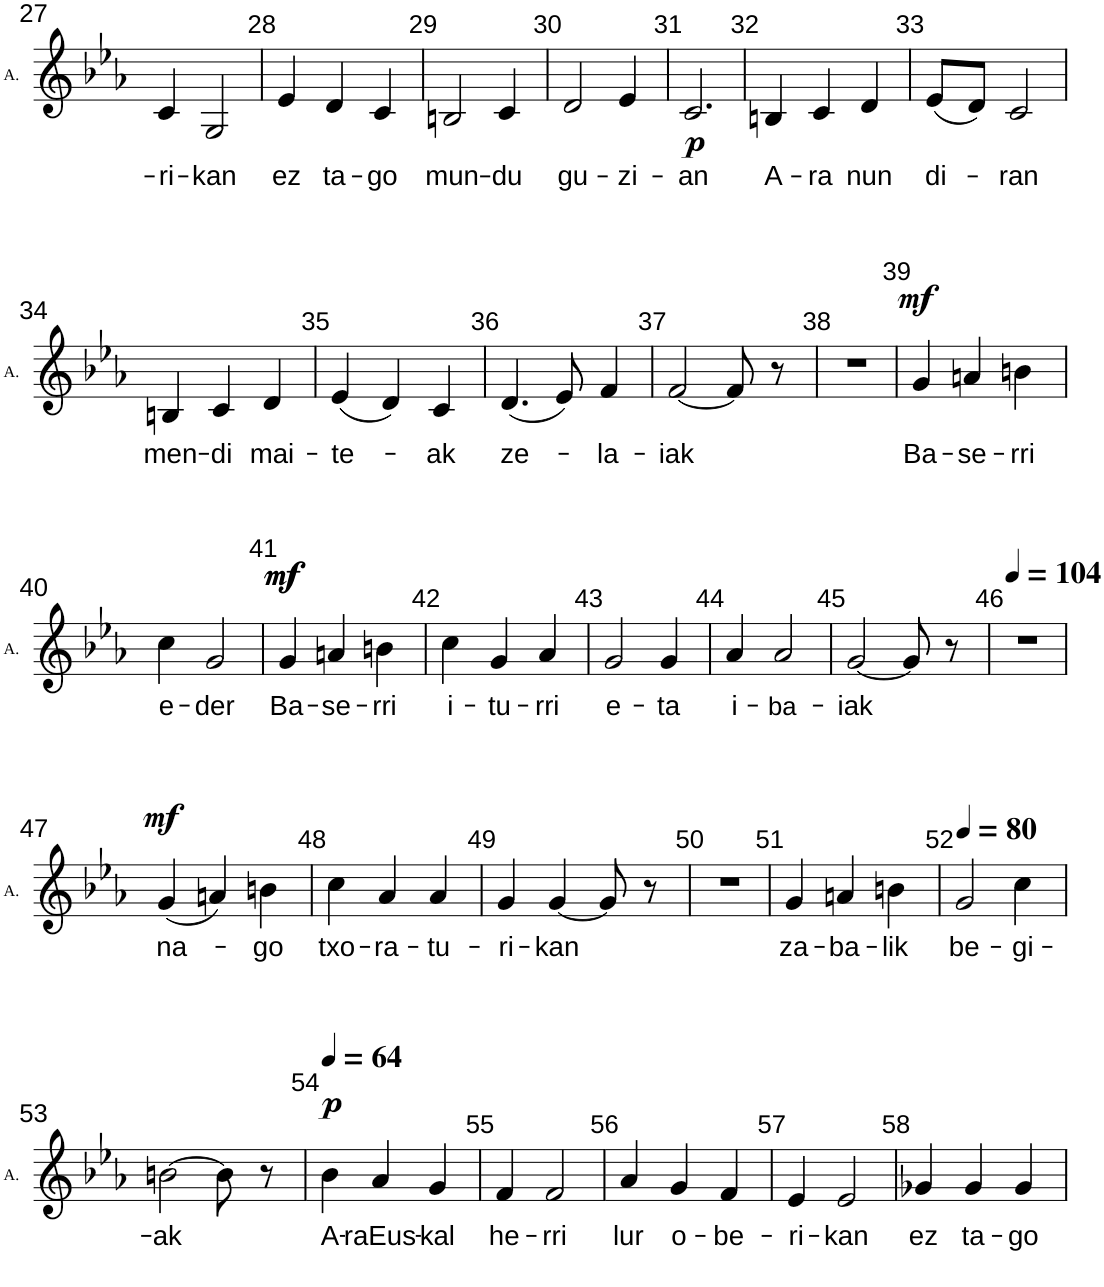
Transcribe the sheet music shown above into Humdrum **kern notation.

**kern	**text	**dynam
*part1	*part1	*part1
*staff1	*staff1	*staff1
*I"Alto	*	*
*I'A.	*	*
!!LO:PB:g=z
*clefG2	*	*
*k[b-e-a-]	*	*
*M3/4	*	*
=27	=27	=27
!	!LO:LY:b	!
4c/	-ri-	.
!	!LO:LY:b	!
2G/	-kan	.
=28	=28	=28
!	!LO:LY:b	!
4e-/	ez	.
!	!LO:LY:b	!
4d/	ta-	.
!	!LO:LY:b	!
4c/	-go	.
=29	=29	=29
!	!LO:LY:b	!
2Bn/	mun-	.
!	!LO:LY:b	!
4c/	-du	.
=30	=30	=30
!	!LO:LY:b	!
2d/	gu-	.
!	!LO:LY:b	!
4e-/	-zi-	.
=31	=31	=31
!	!LO:LY:b	!LO:DY:b
2.c/	-an	p
=32	=32	=32
!	!LO:LY:b	!
4Bn/	A-	.
!	!LO:LY:b	!
4c/	-ra	.
!	!LO:LY:b	!
4d/	nun	.
=33	=33	=33
!	!LO:LY:b	!
(8e-/L	di-	.
8d/J)	.	.
!	!LO:LY:b	!
2c/	-ran	.
!!LO:LB:g=z
=34	=34	=34
!	!LO:LY:b	!
4Bn/	men-	.
!	!LO:LY:b	!
4c/	-di	.
!	!LO:LY:b	!
4d/	mai-	.
=35	=35	=35
!	!LO:LY:b	!
(4e-/	-te-	.
4d/)	.	.
!	!LO:LY:b	!
4c/	-ak	.
=36	=36	=36
!	!LO:LY:b	!
(4.d/	ze-	.
8e-/)	.	.
!	!LO:LY:b	!
4f/	-la-	.
=37	=37	=37
!	!LO:LY:b	!
[2f/	-iak	.
8f/]	.	.
8r	.	.
=38	=38	=38
2.r	.	.
=39	=39	=39
!	!LO:LY:b	!LO:DY:a
4g/	Ba-	mf
!	!LO:LY:b	!
4an/	-se-	.
!	!LO:LY:b	!
4bn\	-rri	.
!!LO:LB:g=z
=40	=40	=40
!	!LO:LY:b	!
4cc\	e-	.
!	!LO:LY:b	!
2g/	-der	.
=41	=41	=41
!	!LO:LY:b	!LO:DY:a
!	!	!LO:DY:n=1:a
4g/	Ba-	mf mf
!	!LO:LY:b	!
4an/	-se-	.
!	!LO:LY:b	!
4bn\	-rri	.
=42	=42	=42
!	!LO:LY:b	!
4cc\	i-	.
!	!LO:LY:b	!
4g/	-tu-	.
!	!LO:LY:b	!
4a-/	-rri	.
=43	=43	=43
!	!LO:LY:b	!
2g/	e-	.
!	!LO:LY:b	!
4g/	-ta	.
=44	=44	=44
!	!LO:LY:b	!
4a-/	i-	.
!	!LO:LY:b	!
2a-/	-ba-	.
=45	=45	=45
!	!LO:LY:b	!
[2g/	-iak	.
8g/]	.	.
8r	.	.
=46	=46	=46
*MM104	*	*
2.r	.	.
!!LO:LB:g=z
=47	=47	=47
!	!LO:LY:b	!LO:DY:a
(4g/	na-	mf
4an/)	.	.
!	!LO:LY:b	!
4bn\	-go	.
=48	=48	=48
!	!LO:LY:b	!
4cc\	txo-	.
!	!LO:LY:b	!
4a-/	-ra-	.
!	!LO:LY:b	!
4a-/	-tu-	.
=49	=49	=49
!	!LO:LY:b	!
4g/	-ri-	.
!	!LO:LY:b	!
[4g/	-kan	.
8g/]	.	.
8r	.	.
=50	=50	=50
2.r	.	.
=51	=51	=51
!	!LO:LY:b	!
4g/	za-	.
!	!LO:LY:b	!
4an/	-ba-	.
!	!LO:LY:b	!
4bn\	-lik	.
=52	=52	=52
*MM80	*	*
!	!LO:LY:b	!
2g/	be-	.
!	!LO:LY:b	!
4cc\	-gi-	.
!!LO:LB:g=z
=53	=53	=53
!	!LO:LY:b	!
[2bn\	-ak	.
8b\]	.	.
8r	.	.
=54	=54	=54
*MM64	*	*
!	!LO:LY:b	!LO:DY:a
4b-\	A-	p
!	!LO:LY:b	!
4a-/	-raEus-	.
!	!LO:LY:b	!
4g/	-kal	.
=55	=55	=55
!	!LO:LY:b	!
4f/	he-	.
!	!LO:LY:b	!
2f/	-rri	.
=56	=56	=56
!	!LO:LY:b	!
4a-/	lur	.
!	!LO:LY:b	!
4g/	o-	.
!	!LO:LY:b	!
4f/	-be-	.
=57	=57	=57
!	!LO:LY:b	!
4e-/	-ri-	.
!	!LO:LY:b	!
2e-/	-kan	.
=58	=58	=58
!	!LO:LY:b	!
4g-X/	ez	.
!	!LO:LY:b	!
4g-/	ta-	.
!	!LO:LY:b	!
4g-/	-go	.
=	=	=
*-	*-	*-
